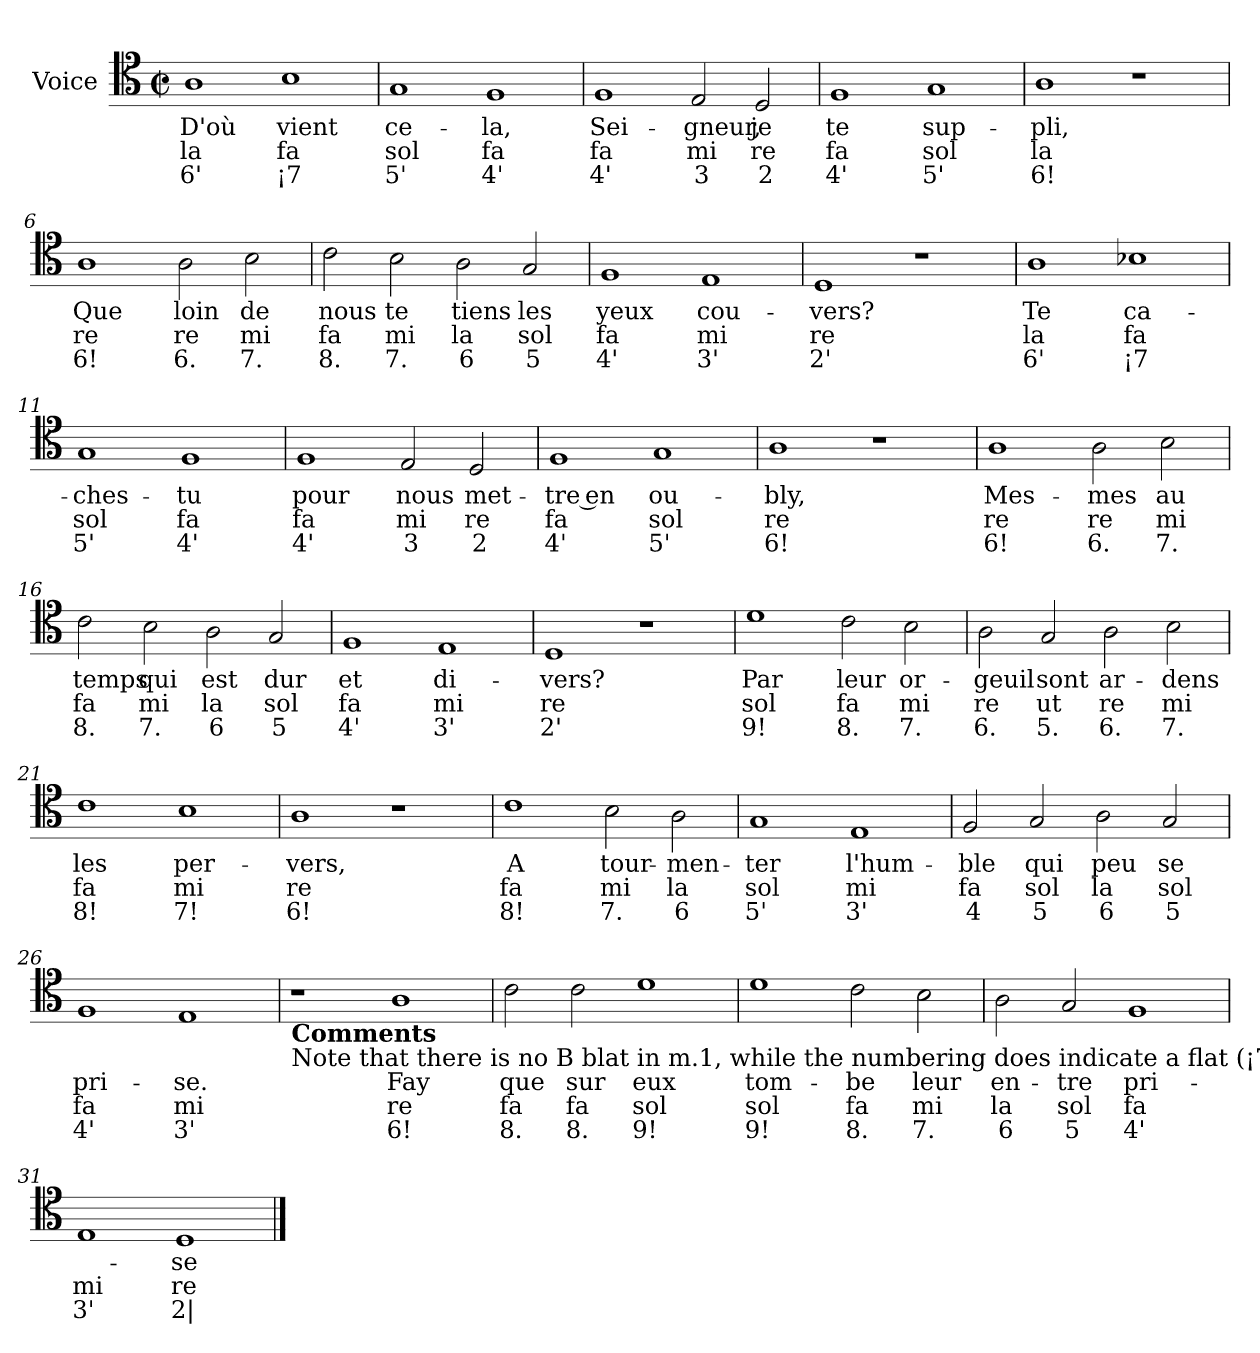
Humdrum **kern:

**kern	**text	**text	**text
*part1	*part1	*part1	*part1
*staff1	*staff1	*staff1	*staff1
*I"Voice	*	*	*
*I'Vo.	*	*	*
*clefC4	*	*	*
*k[]	*	*	*
*M4/2	*	*	*
*met(c|)	*	*	*
=1	=1	=1	=1
1A	D'où	la	6'
1B	vient	fa	¡7
=2	=2	=2	=2
1G	ce-	sol	5'
1F	-la,	fa	4'
=3	=3	=3	=3
1F	Sei-	fa	4'
2E/	-gneur,	mi	3
2D/	je	re	2
=4	=4	=4	=4
1F	te	fa	4'
1G	sup-	sol	5'
=5	=5	=5	=5
1A	-pli,	la	6!
1r	.	.	.
=6	=6	=6	=6
1A	Que	re	6!
2A\	loin	re	6.
2B\	de	mi	7.
=7	=7	=7	=7
2c\	nous	fa	8.
2B\	te	mi	7.
2A\	tiens	la	6
2G/	les	sol	5
=8	=8	=8	=8
1F	yeux	fa	4'
1E	cou-	mi	3'
=9	=9	=9	=9
1D	-vers?	re	2'
1r	.	.	.
=10	=10	=10	=10
1A	Te	la	6'
1B-X	ca-	fa	¡7
=11	=11	=11	=11
1G	-ches-	sol	5'
1F	-tu	fa	4'
=12	=12	=12	=12
1F	pour	fa	4'
2E/	nous	mi	3
2D/	met-	re	2
=13	=13	=13	=13
1F	-tre en	fa	4'
1G	ou-	sol	5'
=14	=14	=14	=14
1A	-bly,	re	6!
1r	.	.	.
=15	=15	=15	=15
1A	Mes-	re	6!
2A\	-mes	re	6.
2B\	au	mi	7.
=16	=16	=16	=16
2c\	temps	fa	8.
2B\	qui	mi	7.
2A\	est	la	6
2G/	dur	sol	5
=17	=17	=17	=17
1F	et	fa	4'
1E	di-	mi	3'
=18	=18	=18	=18
1D	-vers?	re	2'
1r	.	.	.
=19	=19	=19	=19
1d	Par	sol	9!
2c\	leur	fa	8.
2B\	or-	mi	7.
=20	=20	=20	=20
2A\	-geuil	re	6.
2G/	sont	ut	5.
2A\	ar-	re	6.
2B\	-dens	mi	7.
=21	=21	=21	=21
1c	les	fa	8!
1B	per-	mi	7!
=22	=22	=22	=22
1A	-vers,	re	6!
1r	.	.	.
=23	=23	=23	=23
1c	A	fa	8!
2B\	tour-	mi	7.
2A\	-men-	la	6
=24	=24	=24	=24
1G	-ter	sol	5'
1E	l'hum-	mi	3'
=25	=25	=25	=25
2F/	-ble	fa	4
2G/	qui	sol	5
2A\	peu	la	6
2G/	se	sol	5
=26	=26	=26	=26
1F	pri-	fa	4'
1E	-se.	mi	3'
=27	=27	=27	=27
!LO:TX:b:B:t=Comments	!	!	!
!LO:TX:b:t=Note that there is no B blat in m.1, while the numbering does indicate a flat (¡7). Same in m. 10	!	!	!
1r	.	.	.
1A	Fay	re	6!
=28	=28	=28	=28
2c\	que	fa	8.
2c\	sur	fa	8.
1d	eux	sol	9!
=29	=29	=29	=29
1d	tom-	sol	9!
2c\	-be	fa	8.
2B\	leur	mi	7.
=30	=30	=30	=30
2A\	en-	la	6
2G/	-tre	sol	5
1F	pri-	fa	4'
=31	=31	=31	=31
1E	.	mi	3'
1D	-se	re	2|
==	==	==	==
*-	*-	*-	*-
